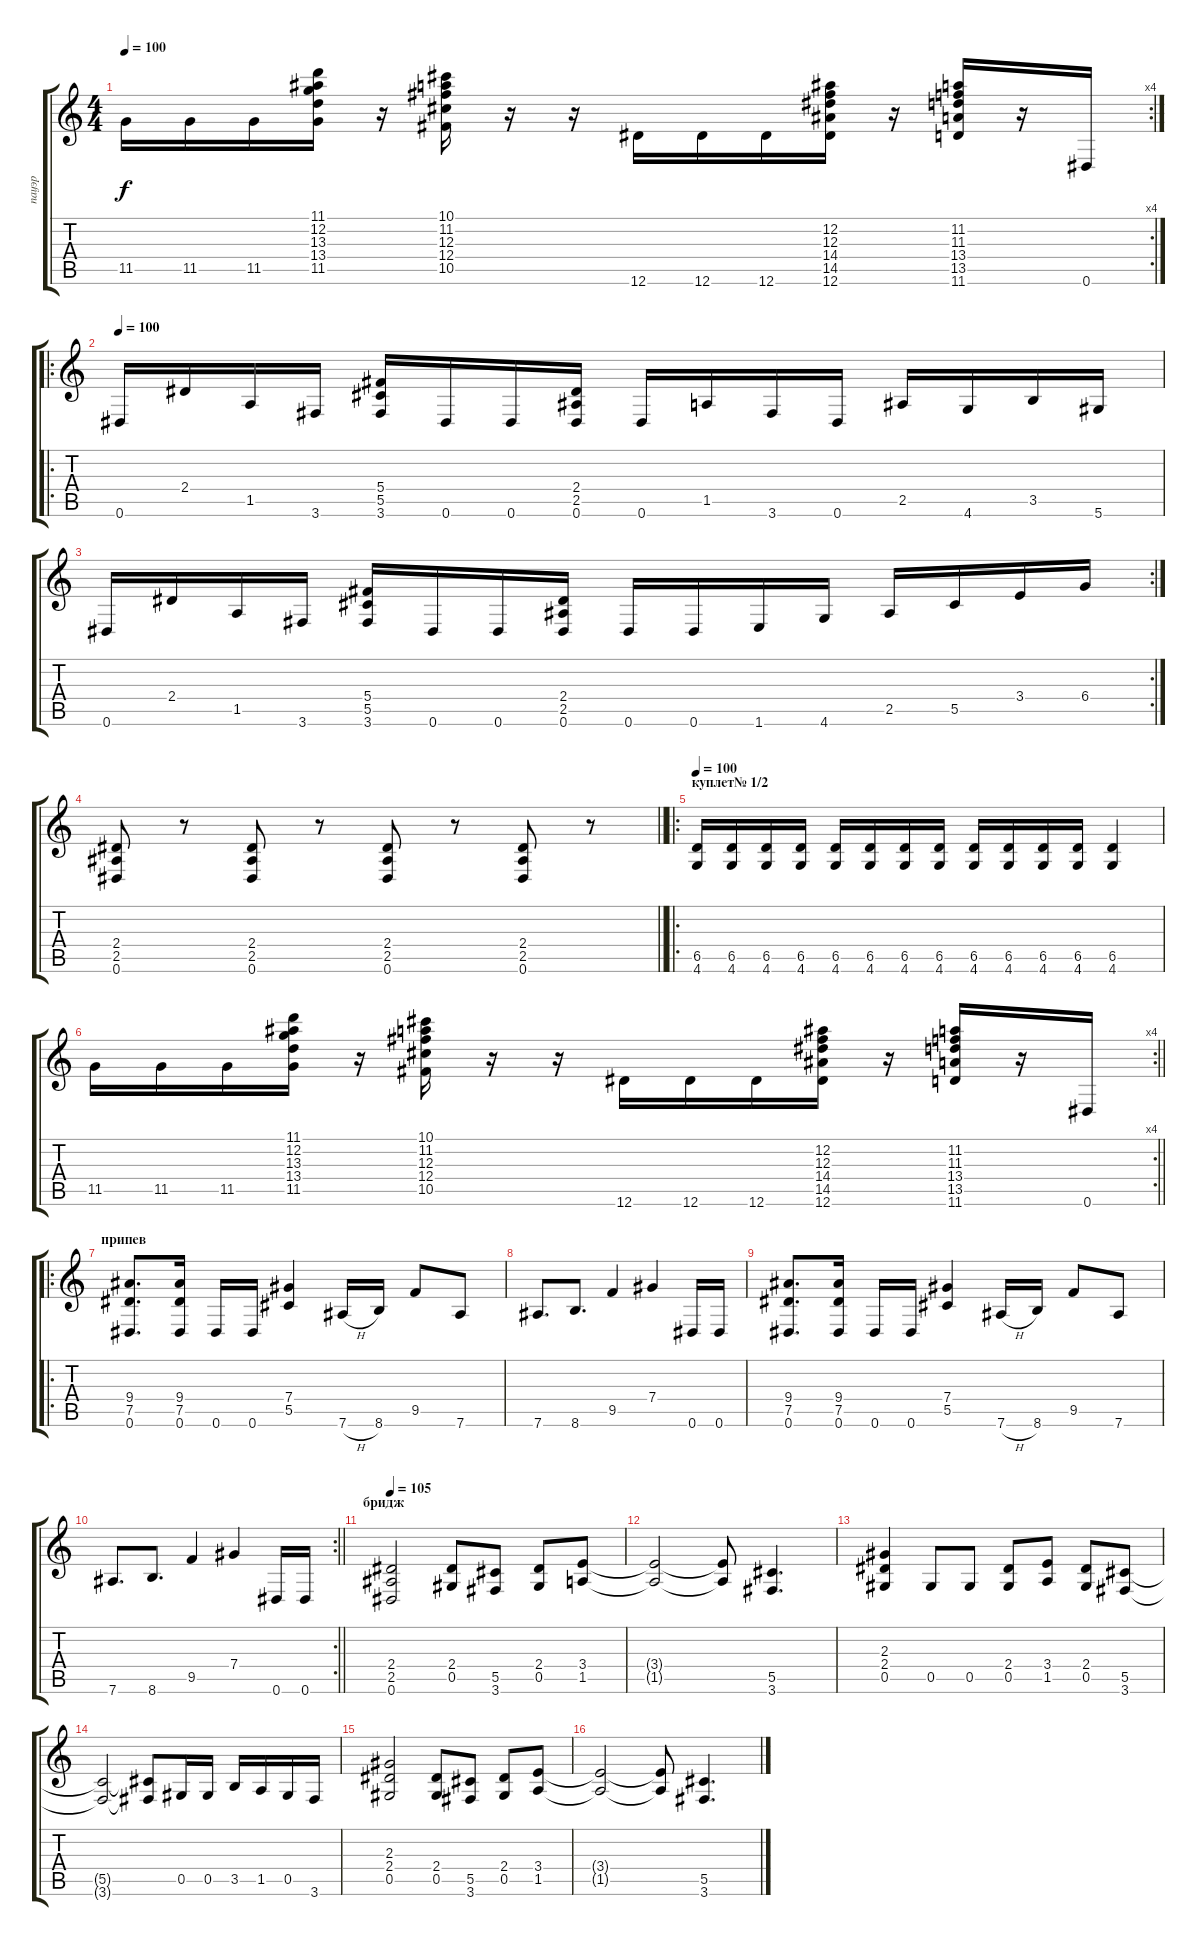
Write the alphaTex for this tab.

\track ("пауэр" "пауэр") {instrument distortionguitar}
\staff {score tabs}
\tuning (Eb4 Bb3 Gb3 Db3 Ab2 Eb2) {hide}
\rc 4
\ts (4 4)
\tempo 100
\clef g2
\ks c
11.5.16{dy f} 11.5.16 11.5.16 (11.1 12.2 13.3 13.4 11.5).16 r.16 (10.1 11.2 12.3 12.4 10.5).16 r.16 r.16 12.6.16 12.6.16 12.6.16 (12.2 12.3 14.4 14.5 12.6).16 r.16 (11.2 11.3 13.4 13.5 11.6).16 r.16 0.6.16 |
\ro
\tempo 100
0.6.16 2.4.16 1.5.16 3.6.16 (5.4 5.5 3.6).16 0.6.16 0.6.16 (2.4 2.5 0.6).16 0.6.16 1.5.16 3.6.16 0.6.16 2.5.16 4.6.16 3.5.16 5.6.16 |
\rc 2
0.6.16 2.4.16 1.5.16 3.6.16 (5.4 5.5 3.6).16 0.6.16 0.6.16 (2.4 2.5 0.6).16 0.6.16 0.6.16 1.6.16 4.6.16 2.5.16 5.5.16 3.4.16 6.4.16 |
\barLineRight lightlight
(2.4 2.5 0.6).8 r.8 (2.4 2.5 0.6).8 r.8 (2.4 2.5 0.6).8 r.8 (2.4 2.5 0.6).8 r.8 |
\ro
\section ("" "куплет№ 1/2")
\tempo 100
(6.5 4.6).16 (6.5 4.6).16 (6.5 4.6).16 (6.5 4.6).16 (6.5 4.6).16 (6.5 4.6).16 (6.5 4.6).16 (6.5 4.6).16 (6.5 4.6).16 (6.5 4.6).16 (6.5 4.6).16 (6.5 4.6).16 (6.5 4.6).4 |
\rc 4
\barLineRight lightlight
11.5.16 11.5.16 11.5.16 (11.1 12.2 13.3 13.4 11.5).16 r.16 (10.1 11.2 12.3 12.4 10.5).16 r.16 r.16 12.6.16 12.6.16 12.6.16 (12.2 12.3 14.4 14.5 12.6).16 r.16 (11.2 11.3 13.4 13.5 11.6).16 r.16 0.6.16 |
\ro
\section ("" "припев")
(9.4 7.5 0.6).8{d} (9.4 7.5 0.6).16 0.6.16 0.6.16 (7.4 5.5).4 7.6{h}.16 8.6.16 9.5.8 7.6.8 |
7.6.8{d} 8.6.8{d} 9.5.4 7.4.4 0.6.16 0.6.16 |
(9.4 7.5 0.6).8{d} (9.4 7.5 0.6).16 0.6.16 0.6.16 (7.4 5.5).4 7.6{h}.16 8.6.16 9.5.8 7.6.8 |
\rc 2
\barLineRight lightlight
7.6.8{d} 8.6.8{d} 9.5.4 7.4.4 0.6.16 0.6.16 |
\section ("" "бридж")
\tempo 105
(2.4 2.5 0.6).2 (2.4 0.5).8 (5.5 3.6).8 (2.4 0.5).8 (3.4 1.5).8 |
(3.4{t} 1.5{t}).2 (3.4{t} 1.5{t}).8 (5.5 3.6).4{d} |
(2.3 2.4 0.5).4 0.5.8 0.5.8 (2.4 0.5).8 (3.4 1.5).8 (2.4 0.5).8 (5.5 3.6).8 |
(5.5{t} 3.6{t}).2 (5.5{t} 3.6{t}).8 0.5.16 0.5.16 3.5.16 1.5.16 0.5.16 3.6.16 |
(2.3 2.4 0.5).2 (2.4 0.5).8 (5.5 3.6).8 (2.4 0.5).8 (3.4 1.5).8 |
(3.4{t} 1.5{t}).2 (3.4{t} 1.5{t}).8 (5.5 3.6).4{d}
